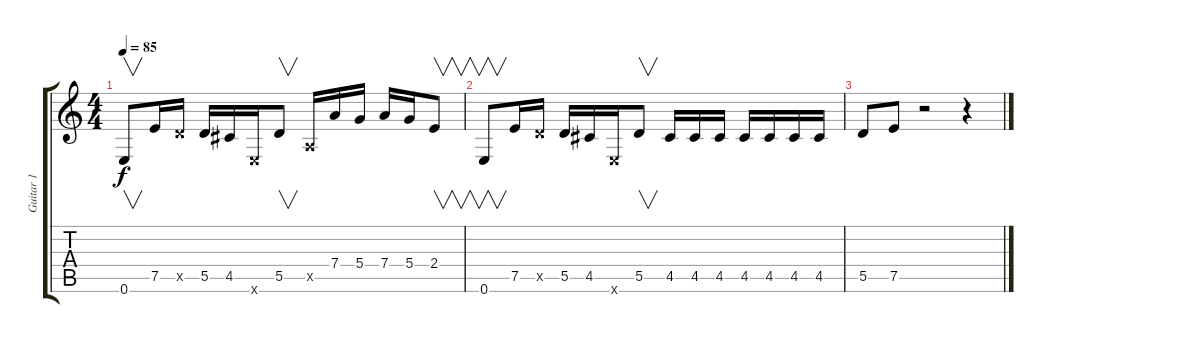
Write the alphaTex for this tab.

\track ("Guitar 1" "Guitar 1") {instrument acousticguitarsteel}
\staff {score tabs}
\tuning (E4 B3 G3 D3 A2 E2) {hide}
\ts (4 4)
\tempo 85
\clef g2
\ks c
0.6.8{v dy f} 7.5.16 5.5{x}.16 5.5.16 4.5.16 0.6{x}.16 5.5.8{v} 0.5{x}.16 7.4.16 5.4.16 7.4.16 5.4.16 2.4.8{v} |
0.6.8{v} 7.5.16 5.5{x}.16 5.5.16 4.5.16 0.6{x}.16 5.5.8{v} 4.5.16 4.5.16 4.5.16 4.5.16 4.5.16 4.5.16 4.5.16 |
5.5.8 7.5.8 r.2 r.4
